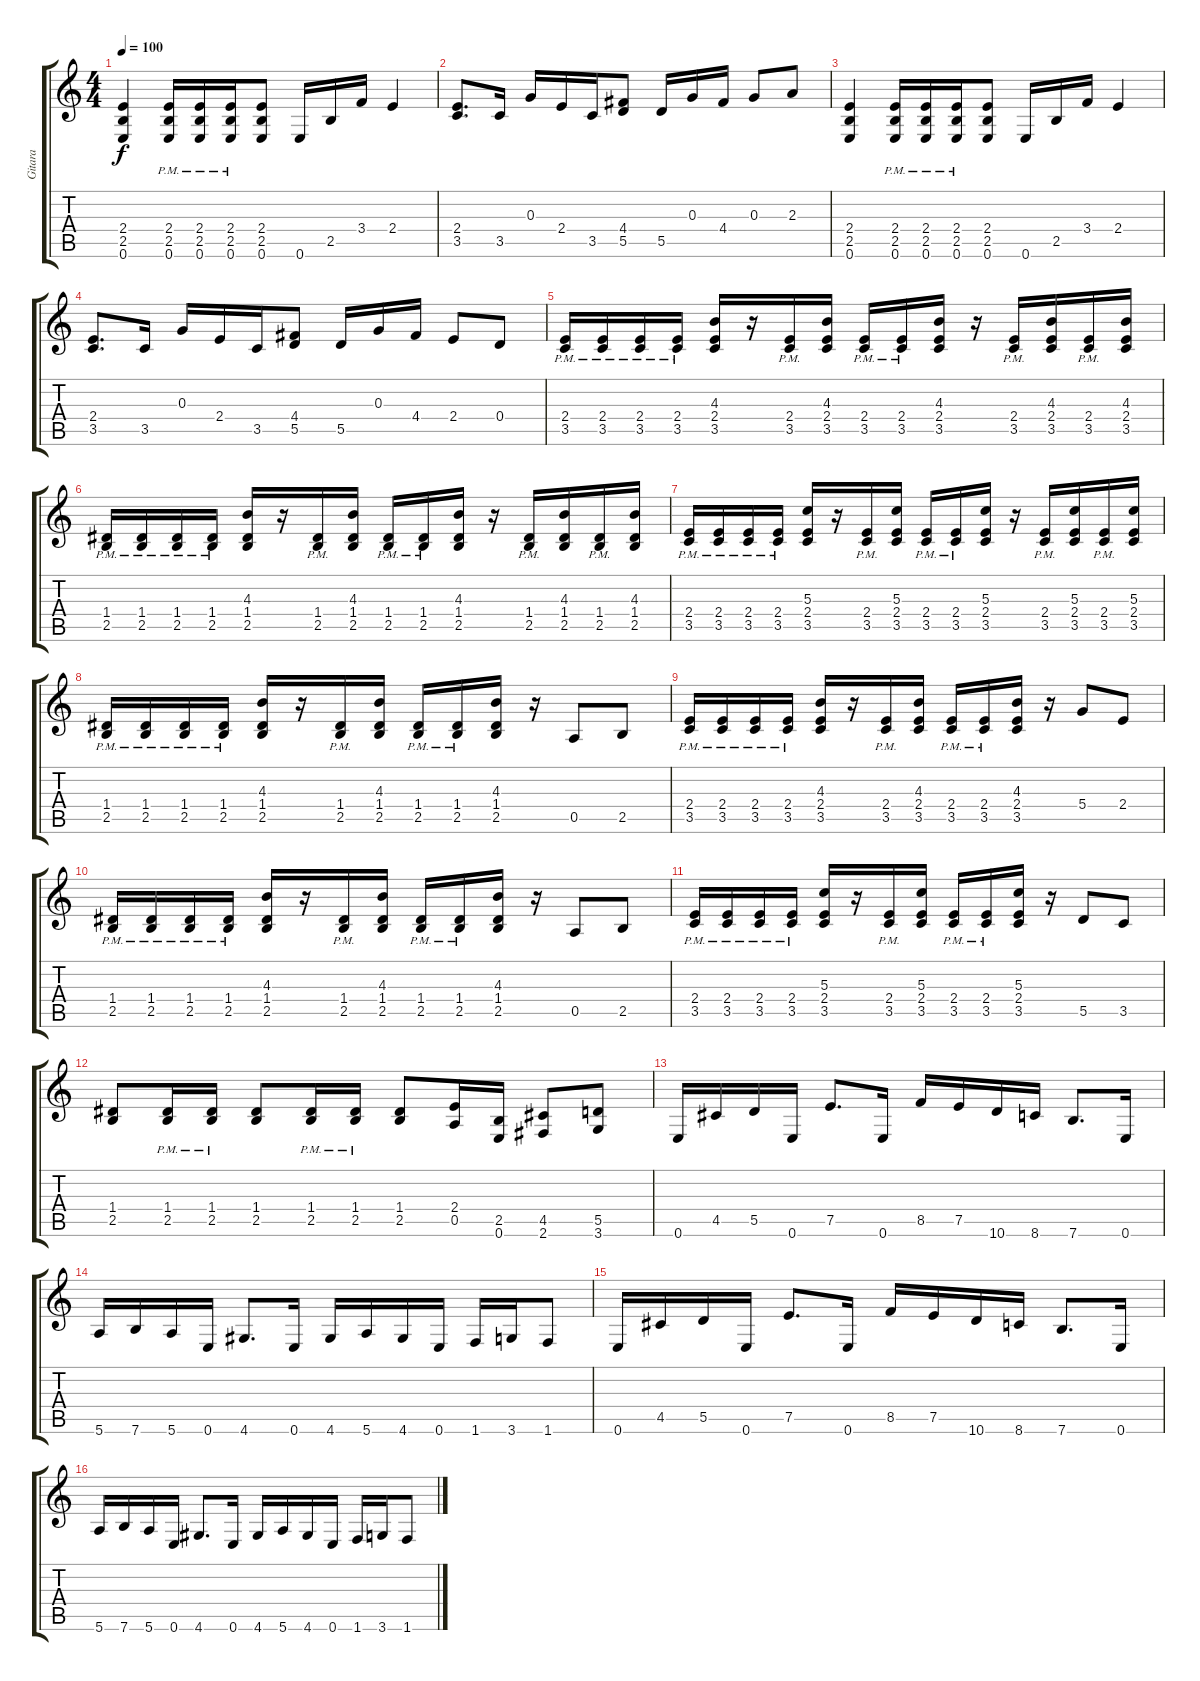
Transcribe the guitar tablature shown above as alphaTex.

\track ("Gitara" "Gitara") {instrument distortionguitar}
\staff {score tabs}
\tuning (E4 B3 G3 D3 A2 E2) {hide}
\ts (4 4)
\tempo 100
\clef g2
\ks c
(2.4 2.5 0.6).4{dy f} (2.4{pm} 2.5{pm} 0.6{pm}).16 (2.4{pm} 2.5{pm} 0.6{pm}).16 (2.4{pm} 2.5{pm} 0.6{pm}).16 (2.4 2.5 0.6).8 0.6.16 2.5.16 3.4.16 2.4.4 |
(2.4 3.5).8{d} 3.5.16 0.3.16 2.4.16 3.5.16 (4.4 5.5).8 5.5.16 0.3.16 4.4.16 0.3.8 2.3.8 |
(2.4 2.5 0.6).4 (2.4{pm} 2.5{pm} 0.6{pm}).16 (2.4{pm} 2.5{pm} 0.6{pm}).16 (2.4{pm} 2.5{pm} 0.6{pm}).16 (2.4 2.5 0.6).8 0.6.16 2.5.16 3.4.16 2.4.4 |
(2.4 3.5).8{d} 3.5.16 0.3.16 2.4.16 3.5.16 (4.4 5.5).8 5.5.16 0.3.16 4.4.16 2.4.8 0.4.8 |
(2.4{pm} 3.5{pm}).16 (2.4{pm} 3.5{pm}).16 (2.4{pm} 3.5{pm}).16 (2.4{pm} 3.5{pm}).16 (4.3 2.4 3.5).16 r.16 (2.4{pm} 3.5{pm}).16 (4.3 2.4 3.5).16 (2.4{pm} 3.5{pm}).16 (2.4{pm} 3.5{pm}).16 (4.3 2.4 3.5).16 r.16 (2.4{pm} 3.5{pm}).16 (4.3 2.4 3.5).16 (2.4{pm} 3.5{pm}).16 (4.3 2.4 3.5).16 |
(1.4{pm} 2.5{pm}).16 (1.4{pm} 2.5{pm}).16 (1.4{pm} 2.5{pm}).16 (1.4{pm} 2.5{pm}).16 (4.3 1.4 2.5).16 r.16 (1.4{pm} 2.5{pm}).16 (4.3 1.4 2.5).16 (1.4{pm} 2.5{pm}).16 (1.4{pm} 2.5{pm}).16 (4.3 1.4 2.5).16 r.16 (1.4{pm} 2.5{pm}).16 (4.3 1.4 2.5).16 (1.4{pm} 2.5{pm}).16 (4.3 1.4 2.5).16 |
(2.4{pm} 3.5{pm}).16 (2.4{pm} 3.5{pm}).16 (2.4{pm} 3.5{pm}).16 (2.4{pm} 3.5{pm}).16 (5.3 2.4 3.5).16 r.16 (2.4{pm} 3.5{pm}).16 (5.3 2.4 3.5).16 (2.4{pm} 3.5{pm}).16 (2.4{pm} 3.5{pm}).16 (5.3 2.4 3.5).16 r.16 (2.4{pm} 3.5{pm}).16 (5.3 2.4 3.5).16 (2.4{pm} 3.5{pm}).16 (5.3 2.4 3.5).16 |
(1.4{pm} 2.5{pm}).16 (1.4{pm} 2.5{pm}).16 (1.4{pm} 2.5{pm}).16 (1.4{pm} 2.5{pm}).16 (4.3 1.4 2.5).16 r.16 (1.4{pm} 2.5{pm}).16 (4.3 1.4 2.5).16 (1.4{pm} 2.5{pm}).16 (1.4{pm} 2.5{pm}).16 (4.3 1.4 2.5).16 r.16 0.5.8 2.5.8 |
(2.4{pm} 3.5{pm}).16 (2.4{pm} 3.5{pm}).16 (2.4{pm} 3.5{pm}).16 (2.4{pm} 3.5{pm}).16 (4.3 2.4 3.5).16 r.16 (2.4{pm} 3.5{pm}).16 (4.3 2.4 3.5).16 (2.4{pm} 3.5{pm}).16 (2.4{pm} 3.5{pm}).16 (4.3 2.4 3.5).16 r.16 5.4.8 2.4.8 |
(1.4{pm} 2.5{pm}).16 (1.4{pm} 2.5{pm}).16 (1.4{pm} 2.5{pm}).16 (1.4{pm} 2.5{pm}).16 (4.3 1.4 2.5).16 r.16 (1.4{pm} 2.5{pm}).16 (4.3 1.4 2.5).16 (1.4{pm} 2.5{pm}).16 (1.4{pm} 2.5{pm}).16 (4.3 1.4 2.5).16 r.16 0.5.8 2.5.8 |
(2.4{pm} 3.5{pm}).16 (2.4{pm} 3.5{pm}).16 (2.4{pm} 3.5{pm}).16 (2.4{pm} 3.5{pm}).16 (5.3 2.4 3.5).16 r.16 (2.4{pm} 3.5{pm}).16 (5.3 2.4 3.5).16 (2.4{pm} 3.5{pm}).16 (2.4{pm} 3.5{pm}).16 (5.3 2.4 3.5).16 r.16 5.5.8 3.5.8 |
(1.4 2.5).8 (1.4{pm} 2.5{pm}).16 (1.4{pm} 2.5{pm}).16 (1.4 2.5).8 (1.4{pm} 2.5{pm}).16 (1.4{pm} 2.5{pm}).16 (1.4 2.5).8 (2.4 0.5).16 (2.5 0.6).16 (4.5 2.6).8 (5.5 3.6).8 |
0.6.16 4.5.16 5.5.16 0.6.16 7.5.8{d} 0.6.16 8.5.16 7.5.16 10.6.16 8.6.16 7.6.8{d} 0.6.16 |
5.6.16 7.6.16 5.6.16 0.6.16 4.6.8{d} 0.6.16 4.6.16 5.6.16 4.6.16 0.6.16 1.6.16 3.6.16 1.6.8 |
0.6.16 4.5.16 5.5.16 0.6.16 7.5.8{d} 0.6.16 8.5.16 7.5.16 10.6.16 8.6.16 7.6.8{d} 0.6.16 |
5.6.16 7.6.16 5.6.16 0.6.16 4.6.8{d} 0.6.16 4.6.16 5.6.16 4.6.16 0.6.16 1.6.16 3.6.16 1.6.8
